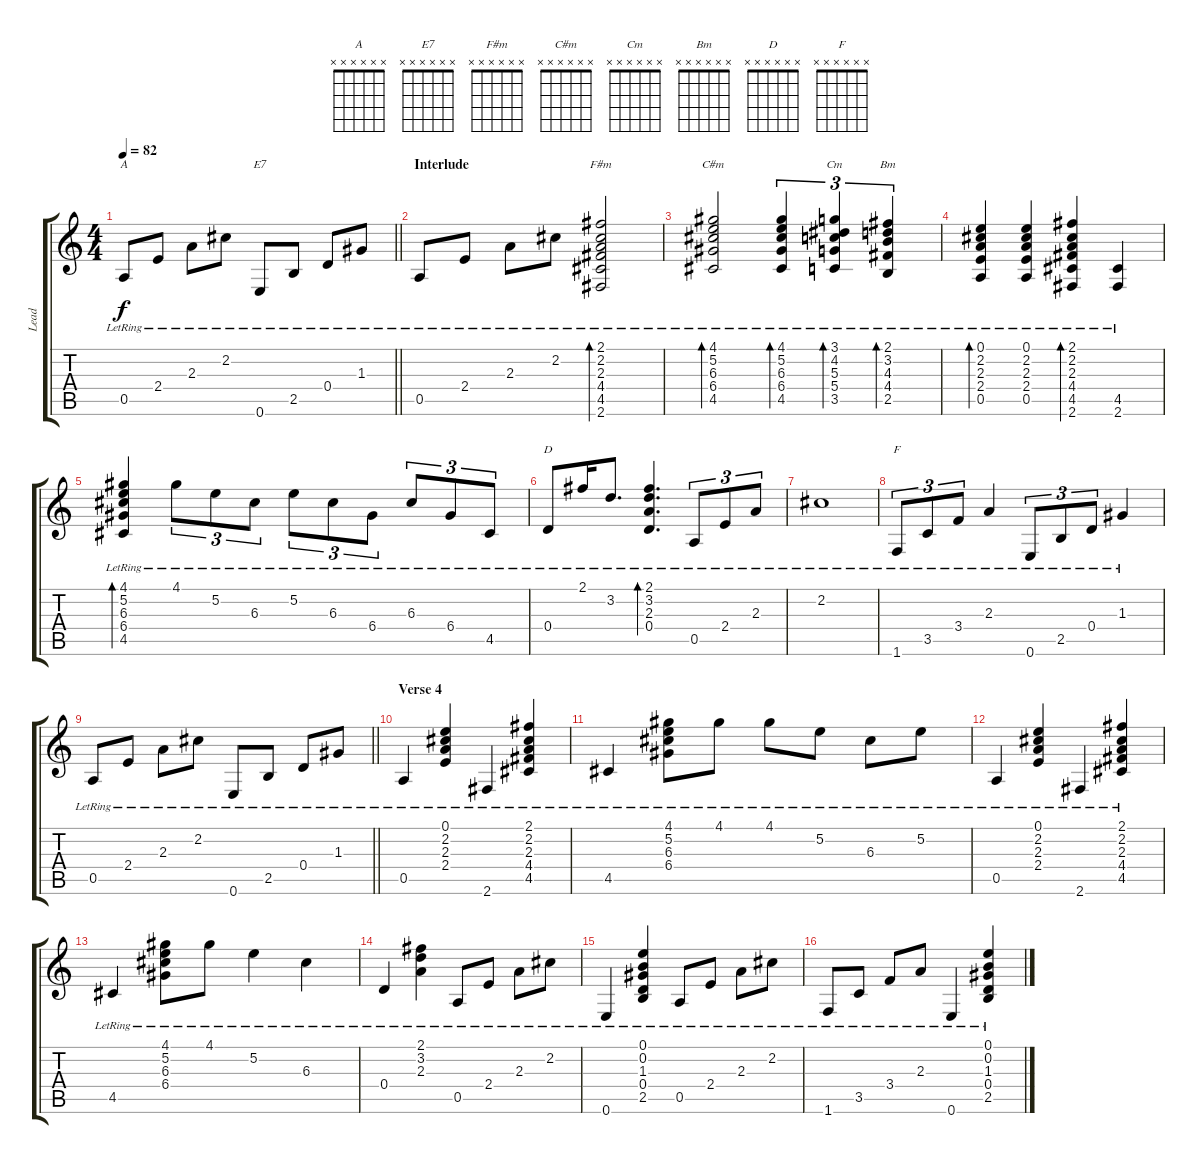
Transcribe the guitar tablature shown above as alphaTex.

\track ("Lead" "Lead") {instrument acousticguitarsteel}
\staff {score tabs}
\tuning (E4 B3 G3 D3 A2 E2) {hide}
\chord ("A" x x x x x x)
\chord ("E7" x x x x x x)
\chord ("F#m" x x x x x x)
\chord ("C#m" x x x x x x)
\chord ("Cm" x x x x x x)
\chord ("Bm" x x x x x x)
\chord ("D" x x x x x x)
\chord ("F" x x x x x x)
\ts (4 4)
\tempo 82
\clef g2
\barLineRight lightlight
\ks c
0.5{lr}.8{ch "A" dy f} 2.4{lr}.8 2.3{lr}.8 2.2{lr}.8 0.6{lr}.8{ch "E7"} 2.5{lr}.8 0.4{lr}.8 1.3{lr}.8 |
\section ("" "Interlude")
0.5{lr}.8 2.4{lr}.8 2.3{lr}.8 2.2{lr}.8 (2.1{lr} 2.2{lr} 2.3{lr} 4.4{lr} 4.5{lr} 2.6{lr}).2{bd 240 ch "F#m"} |
(4.1{lr} 5.2{lr} 6.3{lr} 6.4{lr} 4.5{lr}).2{bd 240 ch "C#m"} (4.1{lr} 5.2{lr} 6.3{lr} 6.4{lr} 4.5{lr}).4{tu (3 2) bd 120} (3.1{lr} 4.2{lr} 5.3{lr} 5.4{lr} 3.5{lr}).4{tu (3 2) bd 120 ch "Cm"} (2.1{lr} 3.2{lr} 4.3{lr} 4.4{lr} 2.5{lr}).4{tu (3 2) bd 120 ch "Bm"} |
(0.1{lr} 2.2{lr} 2.3{lr} 2.4{lr} 0.5{lr}).4{bd 240} (0.1{lr} 2.2{lr} 2.3{lr} 2.4{lr} 0.5{lr}).4 (2.1{lr} 2.2{lr} 2.3{lr} 4.4{lr} 4.5{lr} 2.6{lr}).4{bd 240} (4.5{lr} 2.6{lr}).4 |
(4.1{lr} 5.2{lr} 6.3{lr} 6.4{lr} 4.5{lr}).4{bd 240} 4.1{lr}.8{tu (3 2)} 5.2{lr}.8{tu (3 2)} 6.3{lr}.8{tu (3 2)} 5.2{lr}.8{tu (3 2)} 6.3{lr}.8{tu (3 2)} 6.4{lr}.8{tu (3 2)} 6.3{lr}.8{tu (3 2)} 6.4{lr}.8{tu (3 2)} 4.5{lr}.8{tu (3 2)} |
0.4{lr}.8{ch "D"} 2.1{lr}.16 3.2{lr}.8{d} (2.1{lr} 3.2{lr} 2.3{lr} 0.4{lr}).4{d bd 240} 0.5{lr}.8{tu (3 2)} 2.4{lr}.8{tu (3 2)} 2.3{lr}.8{tu (3 2)} |
2.2{lr}.1 |
1.6{lr}.8{tu (3 2) ch "F"} 3.5{lr}.8{tu (3 2)} 3.4{lr}.8{tu (3 2)} 2.3{lr}.4 0.6{lr}.8{tu (3 2)} 2.5{lr}.8{tu (3 2)} 0.4{lr}.8{tu (3 2)} 1.3{lr}.4 |
\barLineRight lightlight
0.5{lr}.8 2.4{lr}.8 2.3{lr}.8 2.2{lr}.8 0.6{lr}.8 2.5{lr}.8 0.4{lr}.8 1.3{lr}.8 |
\section ("" "Verse 4")
0.5{lr}.4 (0.1{lr} 2.2{lr} 2.3{lr} 2.4{lr}).4 2.6{lr}.4 (2.1{lr} 2.2{lr} 2.3{lr} 4.4{lr} 4.5{lr}).4 |
4.5{lr}.4 (4.1{lr} 5.2{lr} 6.3{lr} 6.4{lr}).8 4.1{lr}.8 4.1{lr}.8 5.2{lr}.8 6.3{lr}.8 5.2{lr}.8 |
0.5{lr}.4 (0.1{lr} 2.2{lr} 2.3{lr} 2.4{lr}).4 2.6{lr}.4 (2.1{lr} 2.2{lr} 2.3{lr} 4.4{lr} 4.5{lr}).4 |
4.5{lr}.4 (4.1{lr} 5.2{lr} 6.3{lr} 6.4{lr}).8 4.1{lr}.8 5.2{lr}.4 6.3{lr}.4 |
0.4{lr}.4 (2.1{lr} 3.2{lr} 2.3{lr}).4 0.5{lr}.8 2.4{lr}.8 2.3{lr}.8 2.2{lr}.8 |
0.6{lr}.4 (0.1{lr} 0.2{lr} 1.3{lr} 0.4{lr} 2.5{lr}).4 0.5{lr}.8 2.4{lr}.8 2.3{lr}.8 2.2{lr}.8 |
1.6{lr}.8 3.5{lr}.8 3.4{lr}.8 2.3{lr}.8 0.6{lr}.4 (0.1{lr} 0.2{lr} 1.3{lr} 0.4{lr} 2.5{lr}).4
